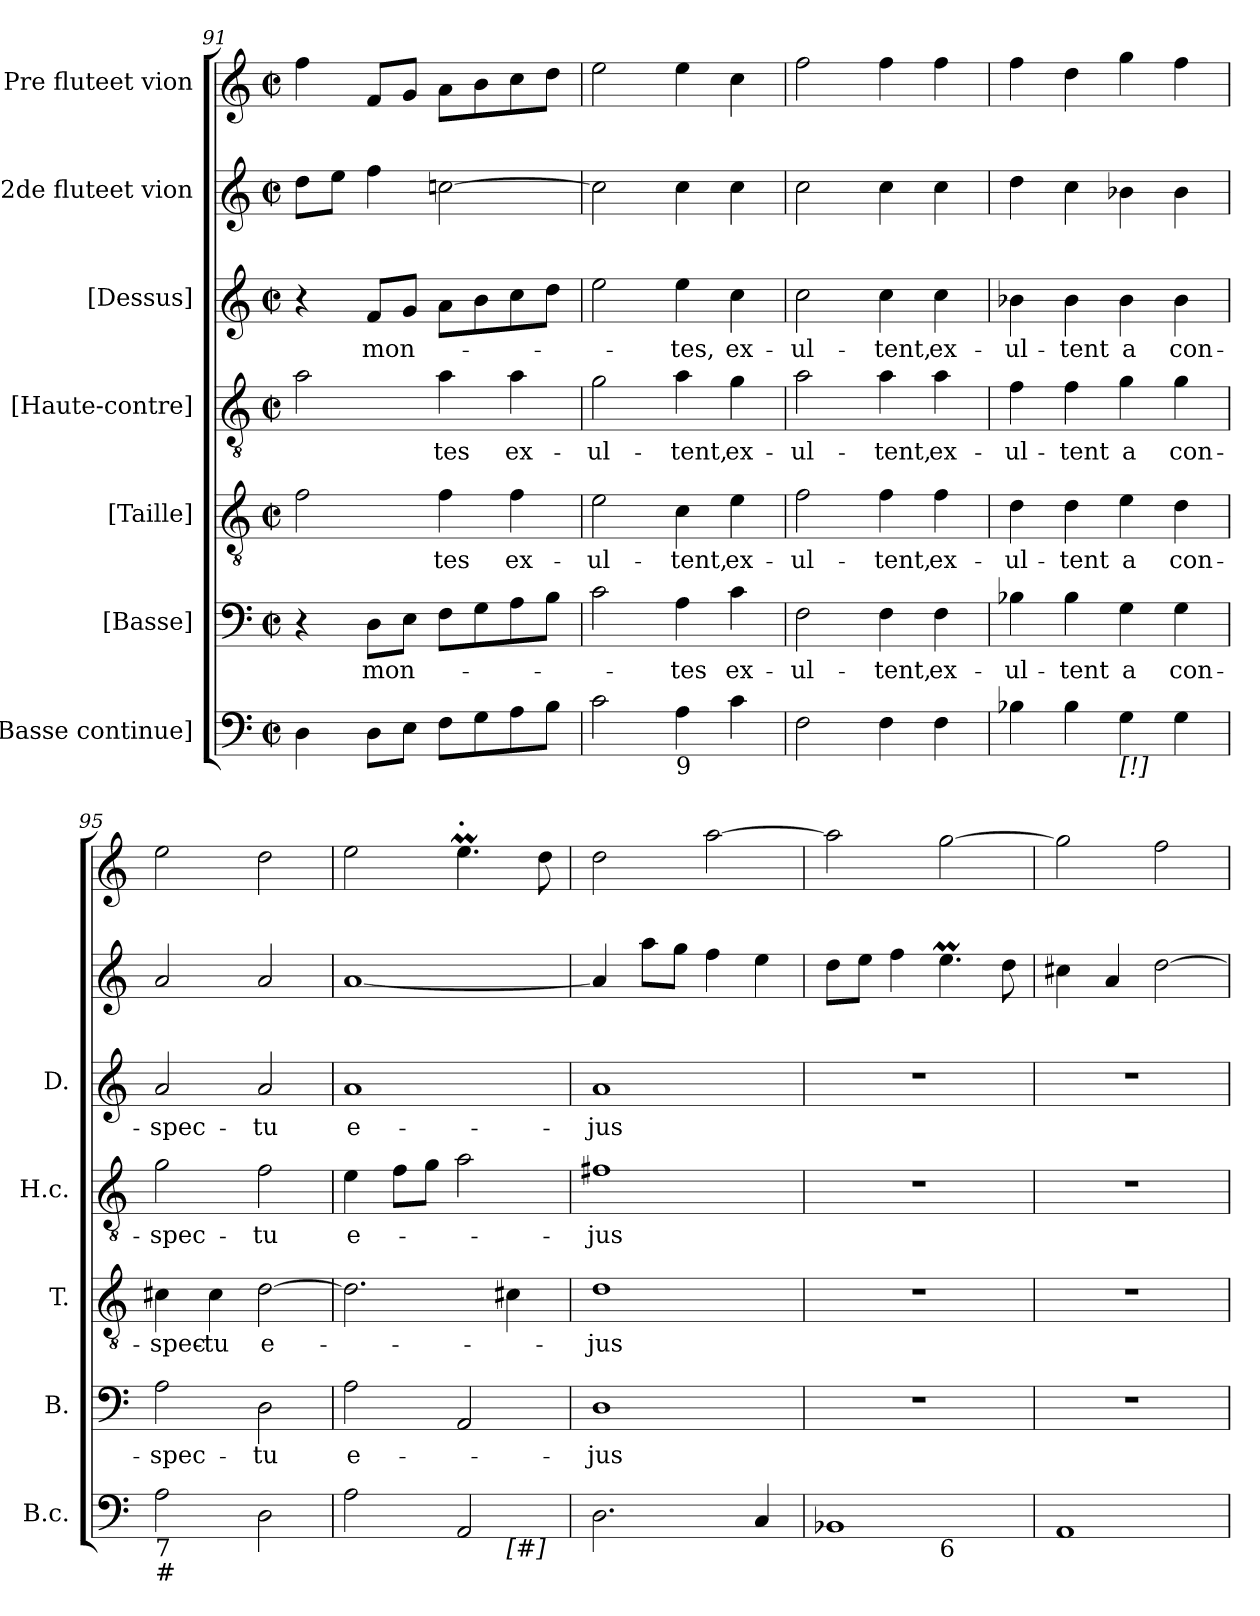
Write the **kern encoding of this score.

**kern	**kern	**text	**kern	**text	**kern	**text	**kern	**text	**kern	**kern
*part7	*part6	*part6	*part5	*part5	*part4	*part4	*part3	*part3	*part2	*part1
*staff7	*staff6	*staff6	*staff5	*staff5	*staff4	*staff4	*staff3	*staff3	*staff2	*staff1
*I"[Basse continue]	*I"[Basse]	*	*I"[Taille]	*	*I"[Haute-contre]	*	*I"[Dessus]	*	*I"2de fluteet vion	*I"Pre fluteet vion
*I'B.c.	*I'B.	*	*I'T.	*	*I'H.c.	*	*I'D.	*	*	*
!!LO:PB:g=z
*clefF4	*clefF4	*	*clefGv2	*	*clefGv2	*	*clefG2	*	*clefG2	*clefG2
*	*	*	*ITrd7c12	*	*ITrd7c12	*	*	*	*	*
*k[]	*k[]	*	*k[]	*	*k[]	*	*k[]	*	*k[]	*k[]
*C:	*C:	*	*C:	*	*C:	*	*C:	*	*C:	*C:
*M2/2	*M2/2	*	*M2/2	*	*M2/2	*	*M2/2	*	*M2/2	*M2/2
*met(c|)	*met(c|)	*	*met(c|)	*	*met(c|)	*	*met(c|)	*	*met(c|)	*met(c|)
=91	=91	=91	=91	=91	=91	=91	=91	=91	=91	=91
4D\	4r	.	2F\	.	2A\	.	4r	.	8dd\L	4ff\
.	.	.	.	.	.	.	.	.	8ee\J	.
!	!	!LO:LY:b	!	!	!	!	!	!LO:LY:b	!	!
8D\L	8D\L	mon-	.	.	.	.	8f/L	mon-	4ff\	8f/L
8E\J	8E\J	.	.	.	.	.	8g/J	.	.	8g/J
!	!	!	!	!LO:LY:b	!	!LO:LY:b	!	!	!	!
8F\L	8F\L	.	4F\	-tes	4A\	-tes	8a\L	.	[2ccn\	8a\L
8G\	8G\	.	.	.	.	.	8b\	.	.	8b\
!	!	!	!	!LO:LY:b	!	!LO:LY:b	!	!	!	!
8A\	8A\	.	4F\	ex-	4A\	ex-	8cc\	.	.	8cc\
8B\J	8B\J	.	.	.	.	.	8dd\J	.	.	8dd\J
=92	=92	=92	=92	=92	=92	=92	=92	=92	=92	=92
!	!	!	!	!LO:LY:b	!	!LO:LY:b	!	!	!	!
2c\	2c\	.	2E\	-ul-	2G\	-ul-	2ee\	.	2cc\]	2ee\
!LO:TX:b:t=9	!	!	!	!	!	!	!	!	!	!
!	!	!LO:LY:b	!	!LO:LY:b	!	!LO:LY:b	!	!LO:LY:b	!	!
4A\	4A\	-tes	4C\	-tent,	4A\	-tent,	4ee\	-tes,	4cc\	4ee\
!	!	!LO:LY:b	!	!LO:LY:b	!	!LO:LY:b	!	!LO:LY:b	!	!
4c\	4c\	ex-	4E\	ex-	4G\	ex-	4cc\	ex-	4cc\	4cc\
=93	=93	=93	=93	=93	=93	=93	=93	=93	=93	=93
!	!	!LO:LY:b	!	!LO:LY:b	!	!LO:LY:b	!	!LO:LY:b	!	!
2F\	2F\	-ul-	2F\	-ul-	2A\	-ul-	2cc\	-ul-	2cc\	2ff\
!	!	!LO:LY:b	!	!LO:LY:b	!	!LO:LY:b	!	!LO:LY:b	!	!
4F\	4F\	-tent,	4F\	-tent,	4A\	-tent,	4cc\	-tent,	4cc\	4ff\
!	!	!LO:LY:b	!	!LO:LY:b	!	!LO:LY:b	!	!LO:LY:b	!	!
4F\	4F\	ex-	4F\	ex-	4A\	ex-	4cc\	ex-	4cc\	4ff\
=94	=94	=94	=94	=94	=94	=94	=94	=94	=94	=94
!	!	!LO:LY:b	!	!LO:LY:b	!	!LO:LY:b	!	!LO:LY:b	!	!
4B-X\	4B-X\	-ul-	4D\	-ul-	4F\	-ul-	4b-X\	-ul-	4dd\	4ff\
!	!	!LO:LY:b	!	!LO:LY:b	!	!LO:LY:b	!	!LO:LY:b	!	!
4B-\	4B-\	-tent	4D\	-tent	4F\	-tent	4b-\	-tent	4cc\	4dd\
!LO:TX:b:t=[!]	!	!	!	!	!	!	!	!	!	!
!	!	!LO:LY:b	!	!LO:LY:b	!	!LO:LY:b	!	!LO:LY:b	!	!
4G\	4G\	a	4E\	a	4G\	a	4b-\	a	4b-X\	4gg\
!	!	!LO:LY:b	!	!LO:LY:b	!	!LO:LY:b	!	!LO:LY:b	!	!
4G\	4G\	con-	4D\	con-	4G\	con-	4b-\	con-	4b-\	4ff\
=95	=95	=95	=95	=95	=95	=95	=95	=95	=95	=95
!LO:TX:b:t=7	!	!	!	!	!	!	!	!	!	!
!LO:TX:b:t=#	!	!	!	!	!	!	!	!	!	!
!	!	!LO:LY:b	!	!LO:LY:b	!	!LO:LY:b	!	!LO:LY:b	!	!
2A\	2A\	-spec-	4C#X\	-spec-	2G\	-spec-	2a/	-spec-	2a/	2ee\
!	!	!	!	!LO:LY:b	!	!	!	!	!	!
.	.	.	4C#\	-tu	.	.	.	.	.	.
!	!	!LO:LY:b	!	!LO:LY:b	!	!LO:LY:b	!	!LO:LY:b	!	!
2D\	2D\	-tu	[2D\	e-	2F\	-tu	2a/	-tu	2a/	2dd\
=96	=96	=96	=96	=96	=96	=96	=96	=96	=96	=96
!LO:TX:b:t=[4]	!	!	!	!	!	!	!	!	!	!
!	!	!LO:LY:b	!	!	!	!LO:LY:b	!	!LO:LY:b	!	!
*^	*	*	*	*	*	*	*	*	*	*
2A\	2.ryy	2A\	e-	2.D\]	.	4E\	e-	1a	e-	[1a	2ee\
.	.	.	.	.	.	8F\L	.	.	.	.	.
.	.	.	.	.	.	8G\J	.	.	.	.	.
!	!	!	!	!	!	!	!	!	!	!	!LO:TX:a:B:t=.
2AA/	.	2AA/	.	.	.	2A\	.	.	.	.	4.eem\
!	!LO:TX:b:t=[#]	!	!	!	!	!	!	!	!	!	!
.	4ryy	.	.	4C#X\	.	.	.	.	.	.	.
.	.	.	.	.	.	.	.	.	.	.	8dd\
!!LO:LB:g=z
=97	=97	=97	=97	=97	=97	=97	=97	=97	=97	=97	=97
!LO:TX:b:t=[#]	!	!	!	!	!	!	!	!	!	!	!
!	!	!	!LO:LY:b	!	!LO:LY:b	!	!LO:LY:b	!	!LO:LY:b	!	!
*v	*v	*	*	*	*	*	*	*	*	*	*
2.D\	1D	-jus	1D	-jus	1F#X	-jus	1a	-jus	4a/]	2dd\
.	.	.	.	.	.	.	.	.	8aa\L	.
.	.	.	.	.	.	.	.	.	8gg\J	.
.	.	.	.	.	.	.	.	.	4ff\	[2aa\
4C/	.	.	.	.	.	.	.	.	4ee\	.
=98	=98	=98	=98	=98	=98	=98	=98	=98	=98	=98
!LO:TX:b:t=7	!	!	!	!	!	!	!	!	!	!
*^	*	*	*	*	*	*	*	*	*	*
1BB-X	2ryy	1r	.	1r	.	1r	.	1r	.	8dd\L	2aa\]
.	.	.	.	.	.	.	.	.	.	8ee\J	.
.	.	.	.	.	.	.	.	.	.	4ff\	.
!	!LO:TX:b:t=6	!	!	!	!	!	!	!	!	!	!
.	2ryy	.	.	.	.	.	.	.	.	4.eem\	[2gg\
.	.	.	.	.	.	.	.	.	.	8dd\	.
=99	=99	=99	=99	=99	=99	=99	=99	=99	=99	=99	=99
!LO:TX:b:t=7	!	!	!	!	!	!	!	!	!	!	!
!LO:TX:b:t=#	!	!	!	!	!	!	!	!	!	!	!
*v	*v	*	*	*	*	*	*	*	*	*	*
1AA	1r	.	1r	.	1r	.	1r	.	4cc#X\	2gg\]
.	.	.	.	.	.	.	.	.	4a/	.
.	.	.	.	.	.	.	.	.	[2dd\	2ff\
=	=	=	=	=	=	=	=	=	=	=
*-	*-	*-	*-	*-	*-	*-	*-	*-	*-	*-
